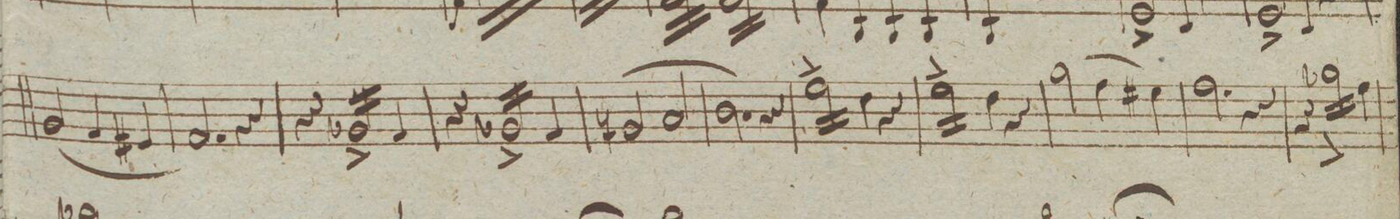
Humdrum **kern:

**kern	**dynam
*I"Alto Viola.	*
*clefC3	*
*k[]	*
*met(c|)	*
*M2/2	*
(2A/	.
4G/	.
4F#X/	.
=61	=61
2.G/)	.
4r	.
=62	=62
4r	.
*tremolo	*
16A-X^/LL	.
16A-X^/	.
16A-X^/	.
16A-X^/	.
16A-X^/	.
16A-X^/	.
16A-X^/	.
16A-X^/JJ	.
*Xtremolo	*
4G/	.
=63	=63
4r	.
*tremolo	*
16A-X^/LL	.
16A-X^/	.
16A-X^/	.
16A-X^/	.
16A-X^/	.
16A-X^/	.
16A-X^/	.
16A-X^/JJ	.
*Xtremolo	*
4G/	.
=64	=64
(2An/	.
2B/	.
=65	=65
2.c\)	.
4r	.
=66	=66
*tremolo	*
16f^\LL	.
16f^\	.
16f^\	.
16f^\	.
16f^\	.
16f^\	.
16f^\	.
16f^\JJ	.
*Xtremolo	*
4e\	.
4r	.
=67	=67
*tremolo	*
16f^\LL	.
16f^\	.
16f^\	.
16f^\	.
16f^\	.
16f^\	.
16f^\	.
16f^\JJ	.
*Xtremolo	*
4e\	.
4r	.
=68	=68
(2a\	.
4g\	.
4f#X\)	.
=69	=69
2.g\	.
4r	.
=70	=70
4r	.
*tremolo	*
16a-X^<\LL	.
16a-X^<\	.
16a-X^<\	.
16a-X^<\	.
16a-X^<\	.
16a-X^<\	.
16a-X^<\	.
16a-X^<\JJ	.
*Xtremolo	*
4g\	.
=71	=71
*-	*-
